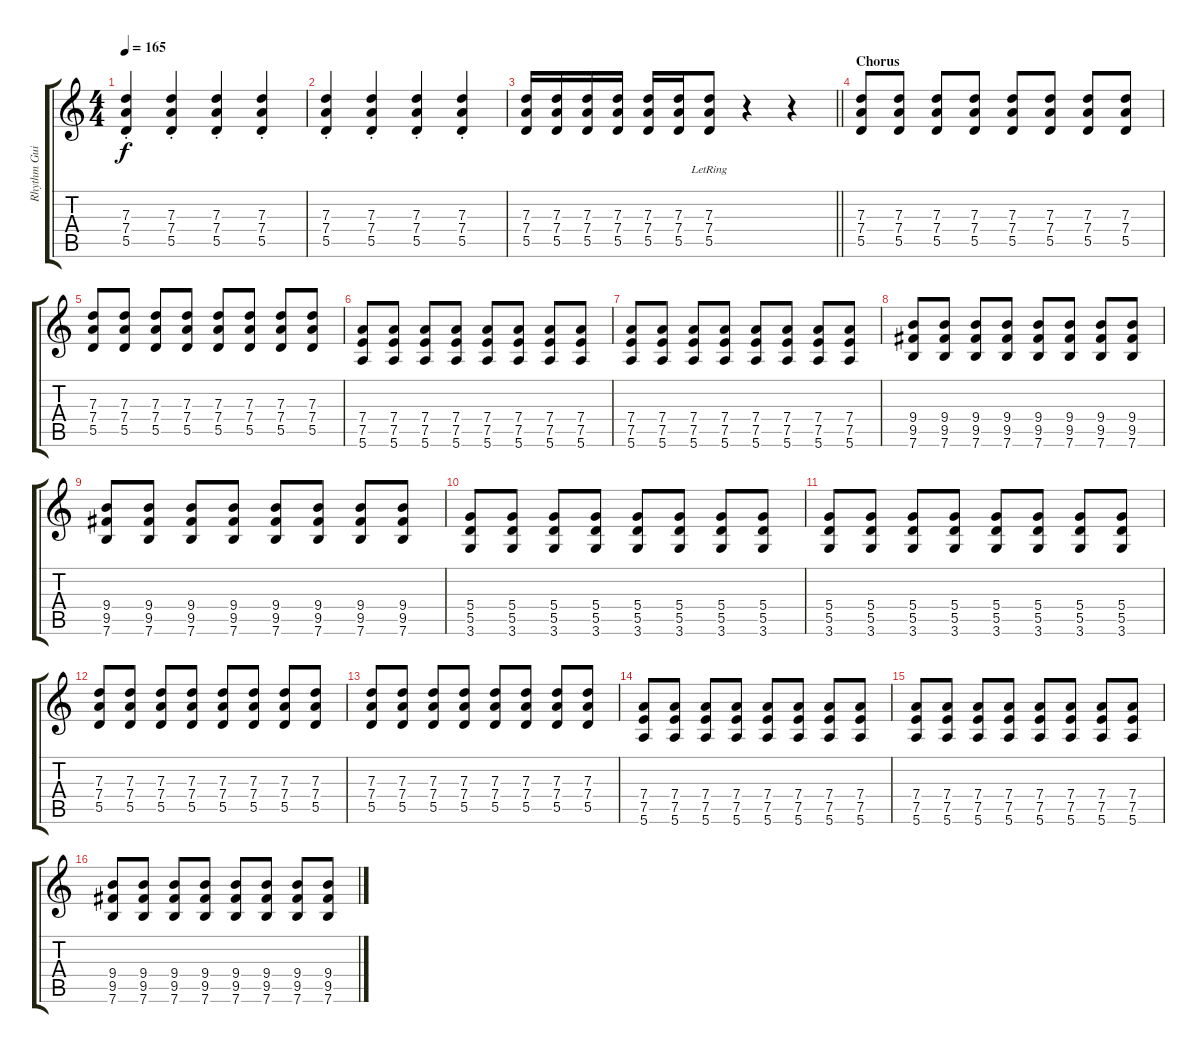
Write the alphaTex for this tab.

\track ("Rhythm Guitar" "Rhythm Gui") {instrument distortionguitar}
\staff {score tabs}
\tuning (E4 B3 G3 D3 A2 E2) {hide}
\ts (4 4)
\tempo 165
\clef g2
\ks c
(7.3{st} 7.4{st} 5.5{st}).4{dy f} (7.3{st} 7.4{st} 5.5{st}).4 (7.3{st} 7.4{st} 5.5{st}).4 (7.3{st} 7.4{st} 5.5{st}).4 |
(7.3{st} 7.4{st} 5.5{st}).4 (7.3{st} 7.4{st} 5.5{st}).4 (7.3{st} 7.4{st} 5.5{st}).4 (7.3{st} 7.4{st} 5.5{st}).4 |
\barLineRight lightlight
(7.3 7.4 5.5).16 (7.3 7.4 5.5).16 (7.3 7.4 5.5).16 (7.3 7.4 5.5).16 (7.3 7.4 5.5).16 (7.3 7.4 5.5).16 (7.3{lr} 7.4{lr} 5.5{lr}).8 r.4 r.4 |
\section ("" "Chorus")
(7.3 7.4 5.5).8 (7.3 7.4 5.5).8 (7.3 7.4 5.5).8 (7.3 7.4 5.5).8 (7.3 7.4 5.5).8 (7.3 7.4 5.5).8 (7.3 7.4 5.5).8 (7.3 7.4 5.5).8 |
(7.3 7.4 5.5).8 (7.3 7.4 5.5).8 (7.3 7.4 5.5).8 (7.3 7.4 5.5).8 (7.3 7.4 5.5).8 (7.3 7.4 5.5).8 (7.3 7.4 5.5).8 (7.3 7.4 5.5).8 |
(7.4 7.5 5.6).8 (7.4 7.5 5.6).8 (7.4 7.5 5.6).8 (7.4 7.5 5.6).8 (7.4 7.5 5.6).8 (7.4 7.5 5.6).8 (7.4 7.5 5.6).8 (7.4 7.5 5.6).8 |
(7.4 7.5 5.6).8 (7.4 7.5 5.6).8 (7.4 7.5 5.6).8 (7.4 7.5 5.6).8 (7.4 7.5 5.6).8 (7.4 7.5 5.6).8 (7.4 7.5 5.6).8 (7.4 7.5 5.6).8 |
(9.4 9.5 7.6).8 (9.4 9.5 7.6).8 (9.4 9.5 7.6).8 (9.4 9.5 7.6).8 (9.4 9.5 7.6).8 (9.4 9.5 7.6).8 (9.4 9.5 7.6).8 (9.4 9.5 7.6).8 |
(9.4 9.5 7.6).8 (9.4 9.5 7.6).8 (9.4 9.5 7.6).8 (9.4 9.5 7.6).8 (9.4 9.5 7.6).8 (9.4 9.5 7.6).8 (9.4 9.5 7.6).8 (9.4 9.5 7.6).8 |
(5.4 5.5 3.6).8 (5.4 5.5 3.6).8 (5.4 5.5 3.6).8 (5.4 5.5 3.6).8 (5.4 5.5 3.6).8 (5.4 5.5 3.6).8 (5.4 5.5 3.6).8 (5.4 5.5 3.6).8 |
(5.4 5.5 3.6).8 (5.4 5.5 3.6).8 (5.4 5.5 3.6).8 (5.4 5.5 3.6).8 (5.4 5.5 3.6).8 (5.4 5.5 3.6).8 (5.4 5.5 3.6).8 (5.4 5.5 3.6).8 |
(7.3 7.4 5.5).8 (7.3 7.4 5.5).8 (7.3 7.4 5.5).8 (7.3 7.4 5.5).8 (7.3 7.4 5.5).8 (7.3 7.4 5.5).8 (7.3 7.4 5.5).8 (7.3 7.4 5.5).8 |
(7.3 7.4 5.5).8 (7.3 7.4 5.5).8 (7.3 7.4 5.5).8 (7.3 7.4 5.5).8 (7.3 7.4 5.5).8 (7.3 7.4 5.5).8 (7.3 7.4 5.5).8 (7.3 7.4 5.5).8 |
(7.4 7.5 5.6).8 (7.4 7.5 5.6).8 (7.4 7.5 5.6).8 (7.4 7.5 5.6).8 (7.4 7.5 5.6).8 (7.4 7.5 5.6).8 (7.4 7.5 5.6).8 (7.4 7.5 5.6).8 |
(7.4 7.5 5.6).8 (7.4 7.5 5.6).8 (7.4 7.5 5.6).8 (7.4 7.5 5.6).8 (7.4 7.5 5.6).8 (7.4 7.5 5.6).8 (7.4 7.5 5.6).8 (7.4 7.5 5.6).8 |
(9.4 9.5 7.6).8 (9.4 9.5 7.6).8 (9.4 9.5 7.6).8 (9.4 9.5 7.6).8 (9.4 9.5 7.6).8 (9.4 9.5 7.6).8 (9.4 9.5 7.6).8 (9.4 9.5 7.6).8
